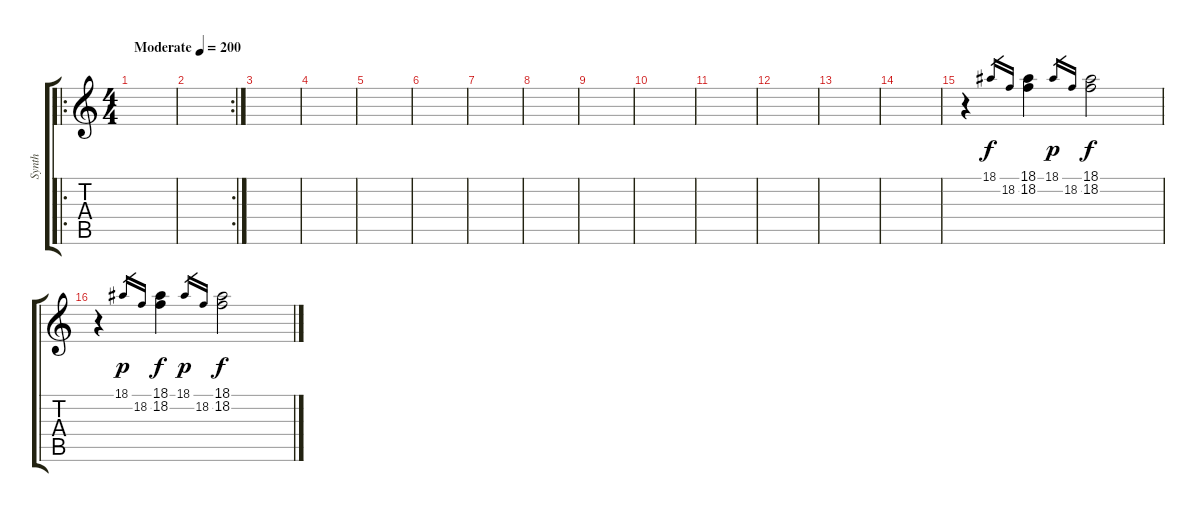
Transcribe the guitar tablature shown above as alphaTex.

\track ("Synth" "Synth") {instrument musicbox}
\staff {score tabs}
\tuning (E4 B3 G3 D3 A2 E2) {hide}
\ro
\ts (4 4)
\tempo (200 "Moderate")
\clef g2
\ks c
|
\rc 2
|
|
|
|
|
|
|
|
|
|
|
|
|
r.4 18.1.16{gr} 18.2.16{gr} (18.1 18.2).4{dy f} 18.1.16{gr dy p} 18.2.16{gr} (18.1 18.2).2{dy f} |
r.4 18.1.16{gr dy p} 18.2.16{gr} (18.1 18.2).4{dy f} 18.1.16{gr dy p} 18.2.16{gr} (18.1 18.2).2{dy f}
